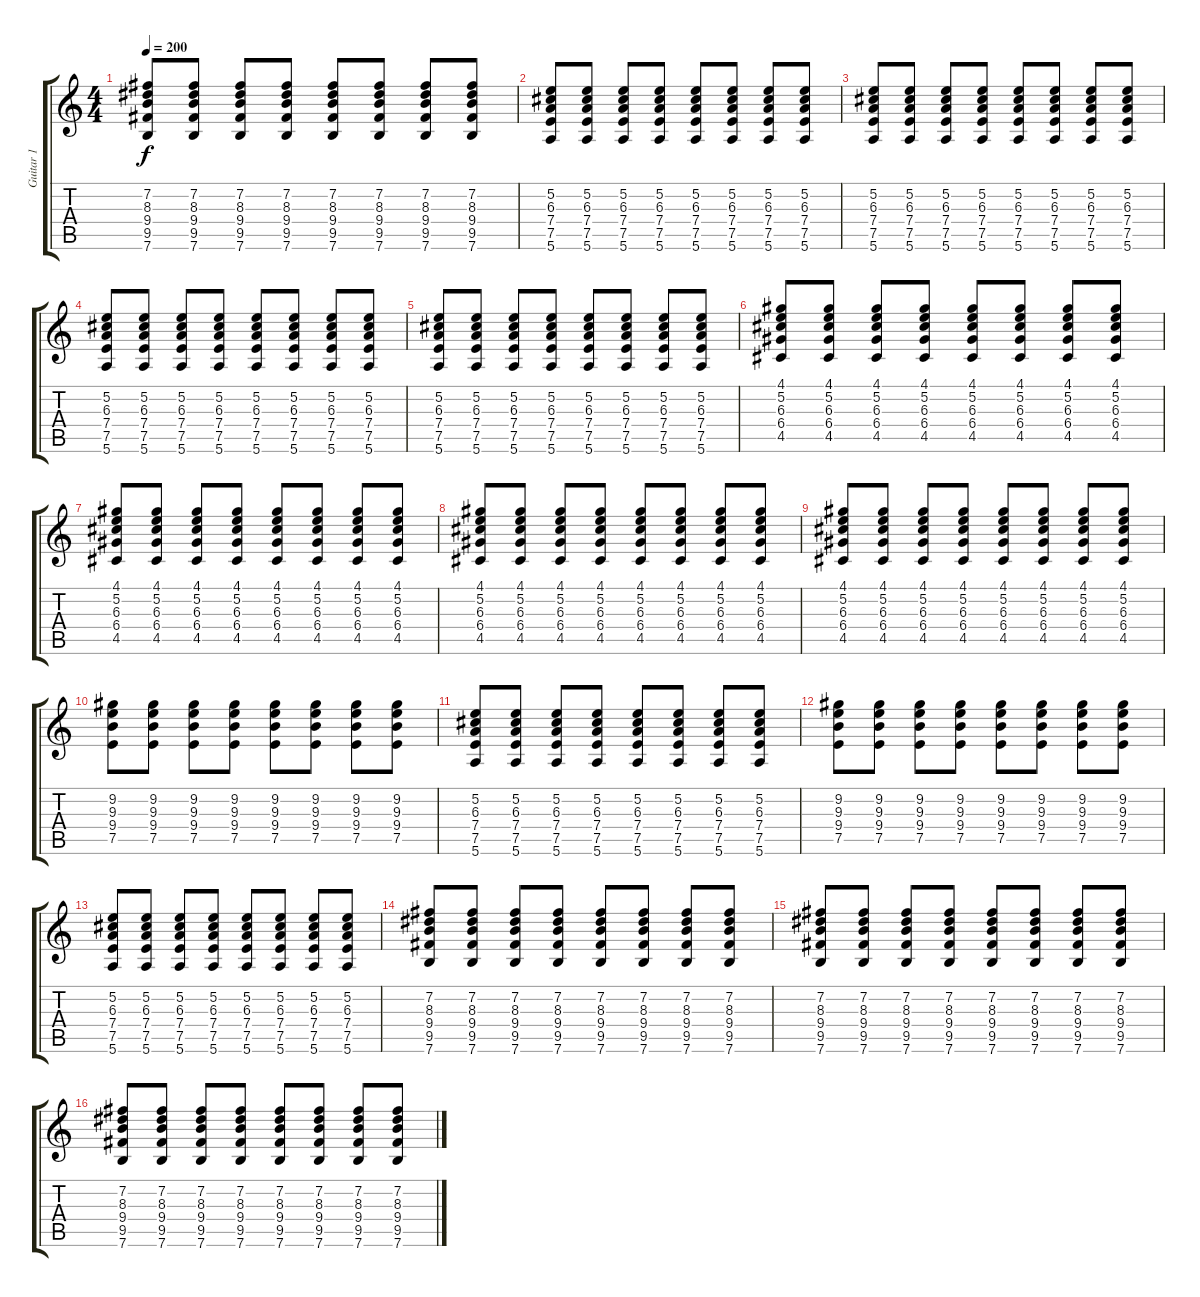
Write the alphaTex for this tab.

\track ("Guitar 1" "Guitar 1") {instrument overdrivenguitar}
\staff {score tabs}
\tuning (E4 B3 G3 D3 A2 E2) {hide}
\ts (4 4)
\tempo 200
\clef g2
\ks c
(7.2 8.3 9.4 9.5 7.6).8{dy f} (7.2 8.3 9.4 9.5 7.6).8 (7.2 8.3 9.4 9.5 7.6).8 (7.2 8.3 9.4 9.5 7.6).8 (7.2 8.3 9.4 9.5 7.6).8 (7.2 8.3 9.4 9.5 7.6).8 (7.2 8.3 9.4 9.5 7.6).8 (7.2 8.3 9.4 9.5 7.6).8 |
(5.2 6.3 7.4 7.5 5.6).8 (5.2 6.3 7.4 7.5 5.6).8 (5.2 6.3 7.4 7.5 5.6).8 (5.2 6.3 7.4 7.5 5.6).8 (5.2 6.3 7.4 7.5 5.6).8 (5.2 6.3 7.4 7.5 5.6).8 (5.2 6.3 7.4 7.5 5.6).8 (5.2 6.3 7.4 7.5 5.6).8 |
(5.2 6.3 7.4 7.5 5.6).8 (5.2 6.3 7.4 7.5 5.6).8 (5.2 6.3 7.4 7.5 5.6).8 (5.2 6.3 7.4 7.5 5.6).8 (5.2 6.3 7.4 7.5 5.6).8 (5.2 6.3 7.4 7.5 5.6).8 (5.2 6.3 7.4 7.5 5.6).8 (5.2 6.3 7.4 7.5 5.6).8 |
(5.2 6.3 7.4 7.5 5.6).8 (5.2 6.3 7.4 7.5 5.6).8 (5.2 6.3 7.4 7.5 5.6).8 (5.2 6.3 7.4 7.5 5.6).8 (5.2 6.3 7.4 7.5 5.6).8 (5.2 6.3 7.4 7.5 5.6).8 (5.2 6.3 7.4 7.5 5.6).8 (5.2 6.3 7.4 7.5 5.6).8 |
(5.2 6.3 7.4 7.5 5.6).8 (5.2 6.3 7.4 7.5 5.6).8 (5.2 6.3 7.4 7.5 5.6).8 (5.2 6.3 7.4 7.5 5.6).8 (5.2 6.3 7.4 7.5 5.6).8 (5.2 6.3 7.4 7.5 5.6).8 (5.2 6.3 7.4 7.5 5.6).8 (5.2 6.3 7.4 7.5 5.6).8 |
(4.1 5.2 6.3 6.4 4.5).8 (4.1 5.2 6.3 6.4 4.5).8 (4.1 5.2 6.3 6.4 4.5).8 (4.1 5.2 6.3 6.4 4.5).8 (4.1 5.2 6.3 6.4 4.5).8 (4.1 5.2 6.3 6.4 4.5).8 (4.1 5.2 6.3 6.4 4.5).8 (4.1 5.2 6.3 6.4 4.5).8 |
(4.1 5.2 6.3 6.4 4.5).8 (4.1 5.2 6.3 6.4 4.5).8 (4.1 5.2 6.3 6.4 4.5).8 (4.1 5.2 6.3 6.4 4.5).8 (4.1 5.2 6.3 6.4 4.5).8 (4.1 5.2 6.3 6.4 4.5).8 (4.1 5.2 6.3 6.4 4.5).8 (4.1 5.2 6.3 6.4 4.5).8 |
(4.1 5.2 6.3 6.4 4.5).8 (4.1 5.2 6.3 6.4 4.5).8 (4.1 5.2 6.3 6.4 4.5).8 (4.1 5.2 6.3 6.4 4.5).8 (4.1 5.2 6.3 6.4 4.5).8 (4.1 5.2 6.3 6.4 4.5).8 (4.1 5.2 6.3 6.4 4.5).8 (4.1 5.2 6.3 6.4 4.5).8 |
(4.1 5.2 6.3 6.4 4.5).8 (4.1 5.2 6.3 6.4 4.5).8 (4.1 5.2 6.3 6.4 4.5).8 (4.1 5.2 6.3 6.4 4.5).8 (4.1 5.2 6.3 6.4 4.5).8 (4.1 5.2 6.3 6.4 4.5).8 (4.1 5.2 6.3 6.4 4.5).8 (4.1 5.2 6.3 6.4 4.5).8 |
(9.2 9.3 9.4 7.5).8 (9.2 9.3 9.4 7.5).8 (9.2 9.3 9.4 7.5).8 (9.2 9.3 9.4 7.5).8 (9.2 9.3 9.4 7.5).8 (9.2 9.3 9.4 7.5).8 (9.2 9.3 9.4 7.5).8 (9.2 9.3 9.4 7.5).8 |
(5.2 6.3 7.4 7.5 5.6).8 (5.2 6.3 7.4 7.5 5.6).8 (5.2 6.3 7.4 7.5 5.6).8 (5.2 6.3 7.4 7.5 5.6).8 (5.2 6.3 7.4 7.5 5.6).8 (5.2 6.3 7.4 7.5 5.6).8 (5.2 6.3 7.4 7.5 5.6).8 (5.2 6.3 7.4 7.5 5.6).8 |
(9.2 9.3 9.4 7.5).8 (9.2 9.3 9.4 7.5).8 (9.2 9.3 9.4 7.5).8 (9.2 9.3 9.4 7.5).8 (9.2 9.3 9.4 7.5).8 (9.2 9.3 9.4 7.5).8 (9.2 9.3 9.4 7.5).8 (9.2 9.3 9.4 7.5).8 |
(5.2 6.3 7.4 7.5 5.6).8 (5.2 6.3 7.4 7.5 5.6).8 (5.2 6.3 7.4 7.5 5.6).8 (5.2 6.3 7.4 7.5 5.6).8 (5.2 6.3 7.4 7.5 5.6).8 (5.2 6.3 7.4 7.5 5.6).8 (5.2 6.3 7.4 7.5 5.6).8 (5.2 6.3 7.4 7.5 5.6).8 |
(7.2 8.3 9.4 9.5 7.6).8 (7.2 8.3 9.4 9.5 7.6).8 (7.2 8.3 9.4 9.5 7.6).8 (7.2 8.3 9.4 9.5 7.6).8 (7.2 8.3 9.4 9.5 7.6).8 (7.2 8.3 9.4 9.5 7.6).8 (7.2 8.3 9.4 9.5 7.6).8 (7.2 8.3 9.4 9.5 7.6).8 |
(7.2 8.3 9.4 9.5 7.6).8 (7.2 8.3 9.4 9.5 7.6).8 (7.2 8.3 9.4 9.5 7.6).8 (7.2 8.3 9.4 9.5 7.6).8 (7.2 8.3 9.4 9.5 7.6).8 (7.2 8.3 9.4 9.5 7.6).8 (7.2 8.3 9.4 9.5 7.6).8 (7.2 8.3 9.4 9.5 7.6).8 |
(7.2 8.3 9.4 9.5 7.6).8 (7.2 8.3 9.4 9.5 7.6).8 (7.2 8.3 9.4 9.5 7.6).8 (7.2 8.3 9.4 9.5 7.6).8 (7.2 8.3 9.4 9.5 7.6).8 (7.2 8.3 9.4 9.5 7.6).8 (7.2 8.3 9.4 9.5 7.6).8 (7.2 8.3 9.4 9.5 7.6).8
